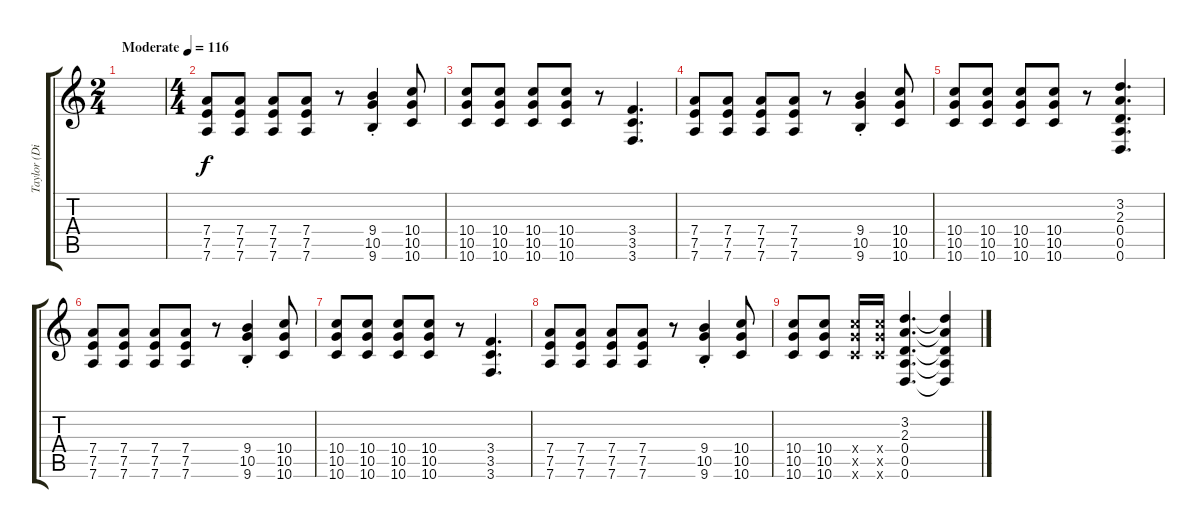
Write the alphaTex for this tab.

\track ("Taylor (Distortion)" "Taylor (Di") {instrument distortionguitar}
\staff {score tabs}
\tuning (E4 B3 G3 D3 A2 D2) {hide}
\ts (2 4)
\tempo (116 "Moderate")
\clef g2
\ks c
|
\ts (4 4)
(7.4 7.5 7.6).8 (7.4 7.5 7.6).8 (7.4 7.5 7.6).8 (7.4 7.5 7.6).8 r.8 (9.4{st} 10.5{st} 9.6{st}).4 (10.4 10.5 10.6).8 |
(10.4 10.5 10.6).8 (10.4 10.5 10.6).8 (10.4 10.5 10.6).8 (10.4 10.5 10.6).8 r.8 (3.4 3.5 3.6).4{d} |
(7.4 7.5 7.6).8 (7.4 7.5 7.6).8 (7.4 7.5 7.6).8 (7.4 7.5 7.6).8 r.8 (9.4{st} 10.5{st} 9.6{st}).4 (10.4 10.5 10.6).8 |
(10.4 10.5 10.6).8 (10.4 10.5 10.6).8 (10.4 10.5 10.6).8 (10.4 10.5 10.6).8 r.8 (3.2 2.3 0.4 0.5 0.6).4{d} |
(7.4 7.5 7.6).8 (7.4 7.5 7.6).8 (7.4 7.5 7.6).8 (7.4 7.5 7.6).8 r.8 (9.4{st} 10.5{st} 9.6{st}).4 (10.4 10.5 10.6).8 |
(10.4 10.5 10.6).8 (10.4 10.5 10.6).8 (10.4 10.5 10.6).8 (10.4 10.5 10.6).8 r.8 (3.4 3.5 3.6).4{d} |
(7.4 7.5 7.6).8 (7.4 7.5 7.6).8 (7.4 7.5 7.6).8 (7.4 7.5 7.6).8 r.8 (9.4{st} 10.5{st} 9.6{st}).4 (10.4 10.5 10.6).8 |
(10.4 10.5 10.6).8 (10.4 10.5 10.6).8 (10.4{x} 10.5{x} 10.6{x}).16 (10.4{x} 10.5{x} 10.6{x}).16 (3.2 2.3 0.4 0.5 0.6).4{d} (3.2{t} 2.3{t} 0.4{t} 0.5{t} 0.6{t}).4
